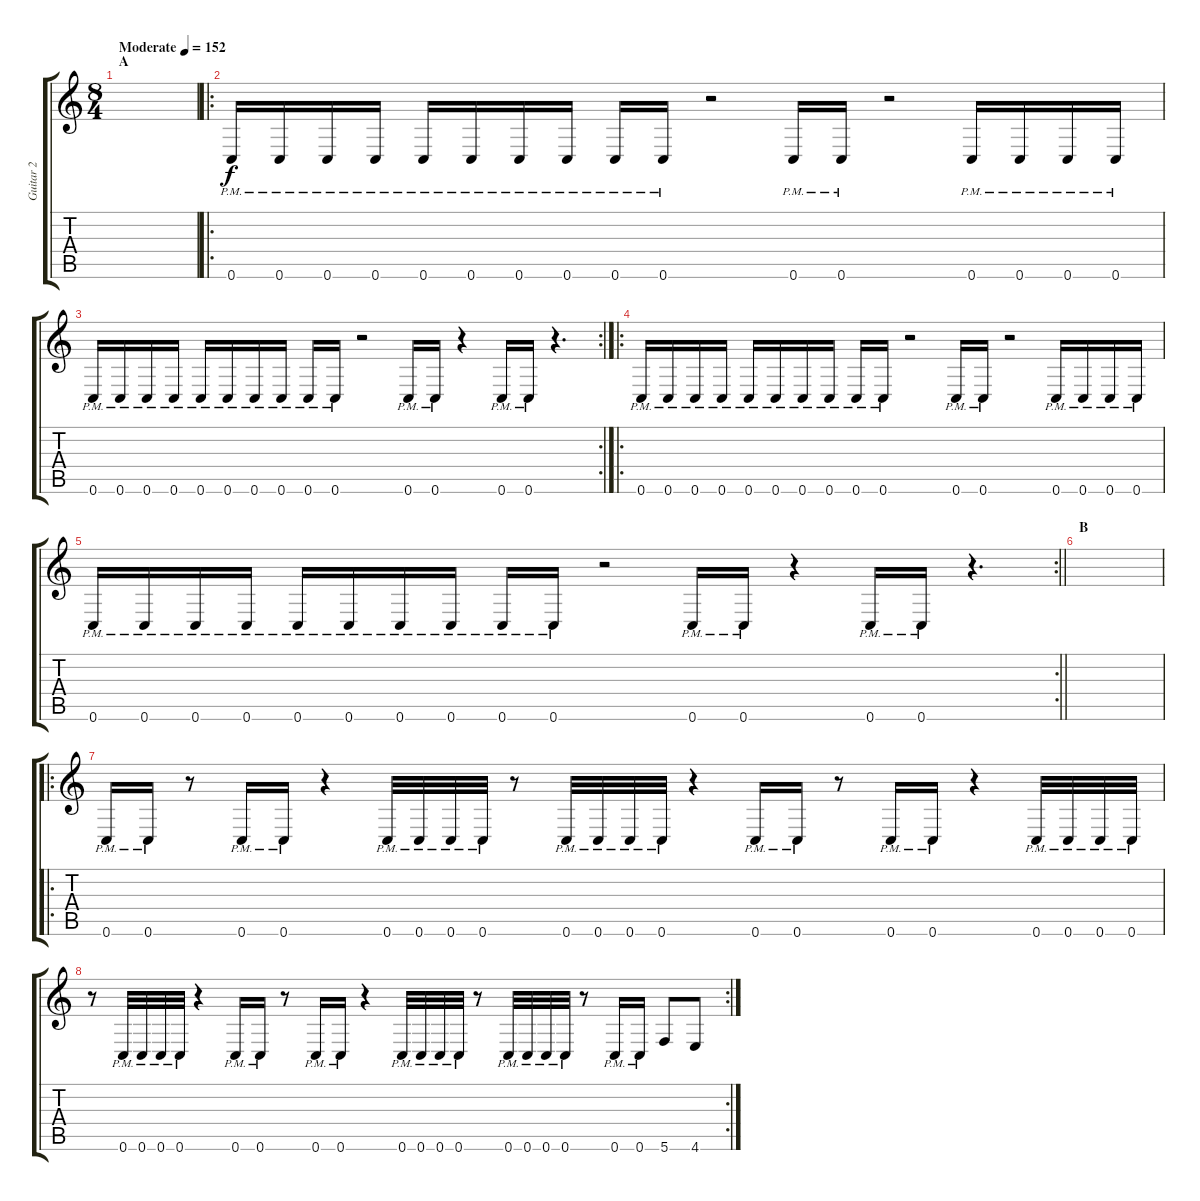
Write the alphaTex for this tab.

\track ("Guitar 2" "Guitar 2") {instrument distortionguitar}
\staff {score tabs}
\tuning (D4 A3 F3 C3 G2 C2) {hide}
\ts (8 4)
\section ("" "A")
\tempo (152 "Moderate")
\clef g2
\ks c
|
\ro
0.6{pm}.16 0.6{pm}.16 0.6{pm}.16 0.6{pm}.16 0.6{pm}.16 0.6{pm}.16 0.6{pm}.16 0.6{pm}.16 0.6{pm}.16 0.6{pm}.16 r.2 0.6{pm}.16 0.6{pm}.16 r.2 0.6{pm}.16 0.6{pm}.16 0.6{pm}.16 0.6{pm}.16 |
\rc 2
0.6{pm}.16 0.6{pm}.16 0.6{pm}.16 0.6{pm}.16 0.6{pm}.16 0.6{pm}.16 0.6{pm}.16 0.6{pm}.16 0.6{pm}.16 0.6{pm}.16 r.2 0.6{pm}.16 0.6{pm}.16 r.4 0.6{pm}.16 0.6{pm}.16 r.4{d} |
\ro
0.6{pm}.16 0.6{pm}.16 0.6{pm}.16 0.6{pm}.16 0.6{pm}.16 0.6{pm}.16 0.6{pm}.16 0.6{pm}.16 0.6{pm}.16 0.6{pm}.16 r.2 0.6{pm}.16 0.6{pm}.16 r.2 0.6{pm}.16 0.6{pm}.16 0.6{pm}.16 0.6{pm}.16 |
\rc 2
\barLineRight lightlight
0.6{pm}.16 0.6{pm}.16 0.6{pm}.16 0.6{pm}.16 0.6{pm}.16 0.6{pm}.16 0.6{pm}.16 0.6{pm}.16 0.6{pm}.16 0.6{pm}.16 r.2 0.6{pm}.16 0.6{pm}.16 r.4 0.6{pm}.16 0.6{pm}.16 r.4{d} |
\section ("" "B")
|
\ro
0.6{pm}.16 0.6{pm}.16 r.8 0.6{pm}.16 0.6{pm}.16 r.4 0.6{pm}.32 0.6{pm}.32 0.6{pm}.32 0.6{pm}.32 r.8 0.6{pm}.32 0.6{pm}.32 0.6{pm}.32 0.6{pm}.32 r.4 0.6{pm}.16 0.6{pm}.16 r.8 0.6{pm}.16 0.6{pm}.16 r.4 0.6{pm}.32 0.6{pm}.32 0.6{pm}.32 0.6{pm}.32 |
\rc 2
r.8 0.6{pm}.32 0.6{pm}.32 0.6{pm}.32 0.6{pm}.32 r.4 0.6{pm}.16 0.6{pm}.16 r.8 0.6{pm}.16 0.6{pm}.16 r.4 0.6{pm}.32 0.6{pm}.32 0.6{pm}.32 0.6{pm}.32 r.8 0.6{pm}.32 0.6{pm}.32 0.6{pm}.32 0.6{pm}.32 r.8 0.6{pm}.16 0.6{pm}.16 5.6.8 4.6.8
